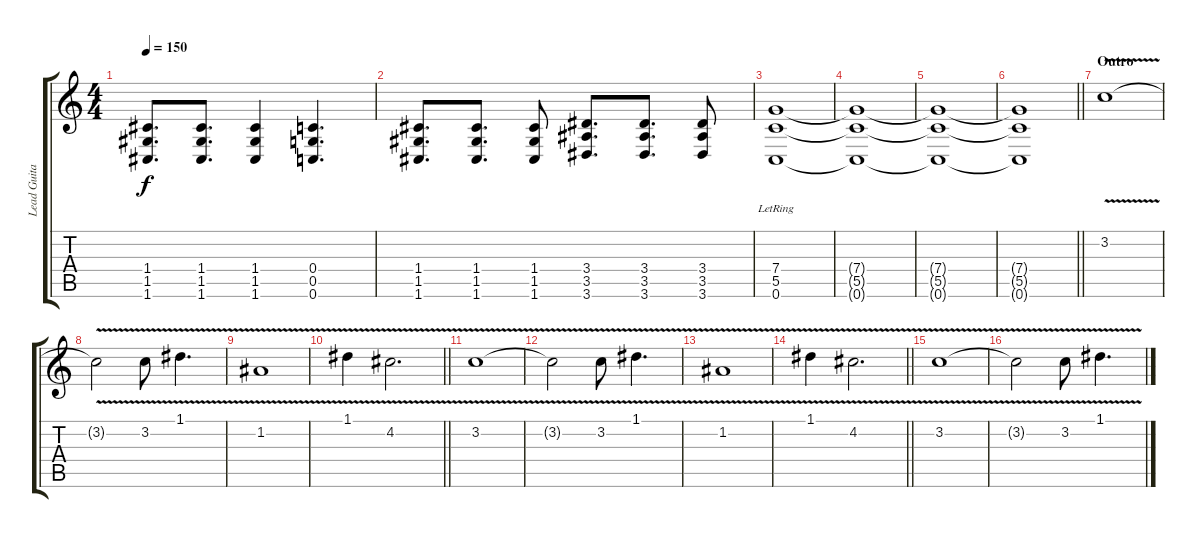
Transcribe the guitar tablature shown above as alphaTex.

\track ("Lead Guitar" "Lead Guita") {instrument overdrivenguitar}
\staff {score tabs}
\tuning (D4 A3 F3 C3 G2 C2) {hide}
\ts (4 4)
\tempo 150
\clef g2
\ks c
(1.4 1.5 1.6).8{d dy f} (1.4 1.5 1.6).8{d} (1.4 1.5 1.6).4 (0.4 0.5 0.6).4{d} |
(1.4 1.5 1.6).8{d} (1.4 1.5 1.6).8{d} (1.4 1.5 1.6).8 (3.4 3.5 3.6).8{d} (3.4 3.5 3.6).8{d} (3.4 3.5 3.6).8 |
(7.4{lr} 5.5 0.6).1 |
(7.4{t} 5.5{t} 0.6{t}).1 |
(7.4{t} 5.5{t} 0.6{t}).1 |
\barLineRight lightlight
(7.4{t} 5.5{t} 0.6{t}).1 |
\section ("" "Outro")
3.2{v}.1 |
3.2{v t}.2 3.2{v}.8 1.1{v}.4{d} |
1.2{v}.1 |
\barLineRight lightlight
1.1{v}.4 4.2{v}.2{d} |
3.2{v}.1 |
3.2{v t}.2 3.2{v}.8 1.1{v}.4{d} |
1.2{v}.1 |
\barLineRight lightlight
1.1{v}.4 4.2{v}.2{d} |
3.2{v}.1 |
3.2{v t}.2 3.2{v}.8 1.1{v}.4{d}
